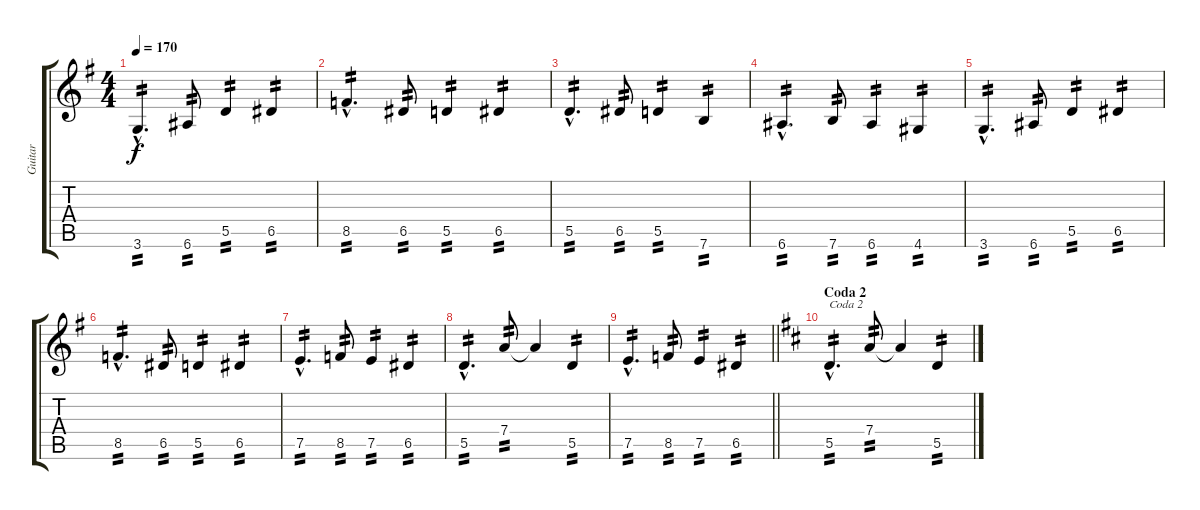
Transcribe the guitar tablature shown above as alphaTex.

\track ("Guitar" "Guitar") {instrument overdrivenguitar}
\staff {score tabs}
\tuning (E4 B3 G3 D3 A2 E2) {hide}
\ts (4 4)
\tempo 170
\clef g2
\ks g
3.6{hac}.4{d tp 2 dy f} 6.6.8{tp 2} 5.5.4{tp 2} 6.5.4{tp 2} |
8.5{hac}.4{d tp 2} 6.5.8{tp 2} 5.5.4{tp 2} 6.5.4{tp 2} |
5.5{hac}.4{d tp 2} 6.5.8{tp 2} 5.5.4{tp 2} 7.6.4{tp 2} |
6.6{hac}.4{d tp 2} 7.6.8{tp 2} 6.6.4{tp 2} 4.6.4{tp 2} |
3.6{hac}.4{d tp 2} 6.6.8{tp 2} 5.5.4{tp 2} 6.5.4{tp 2} |
8.5{hac}.4{d tp 2} 6.5.8{tp 2} 5.5.4{tp 2} 6.5.4{tp 2} |
7.5{hac}.4{d tp 2} 8.5.8{tp 2} 7.5.4{tp 2} 6.5.4{tp 2} |
5.5{hac}.4{d tp 2} 7.4.8{tp 2} 7.4{t}.4 5.5.4{tp 2} |
\barLineRight lightlight
7.5{hac}.4{d tp 2} 8.5.8{tp 2} 7.5.4{tp 2} 6.5.4{tp 2} |
\section ("" "Coda 2")
\ks d
5.5{hac}.4{d txt "Coda 2" tp 2} 7.4.8{tp 2} 7.4{t}.4 5.5.4{tp 2}
